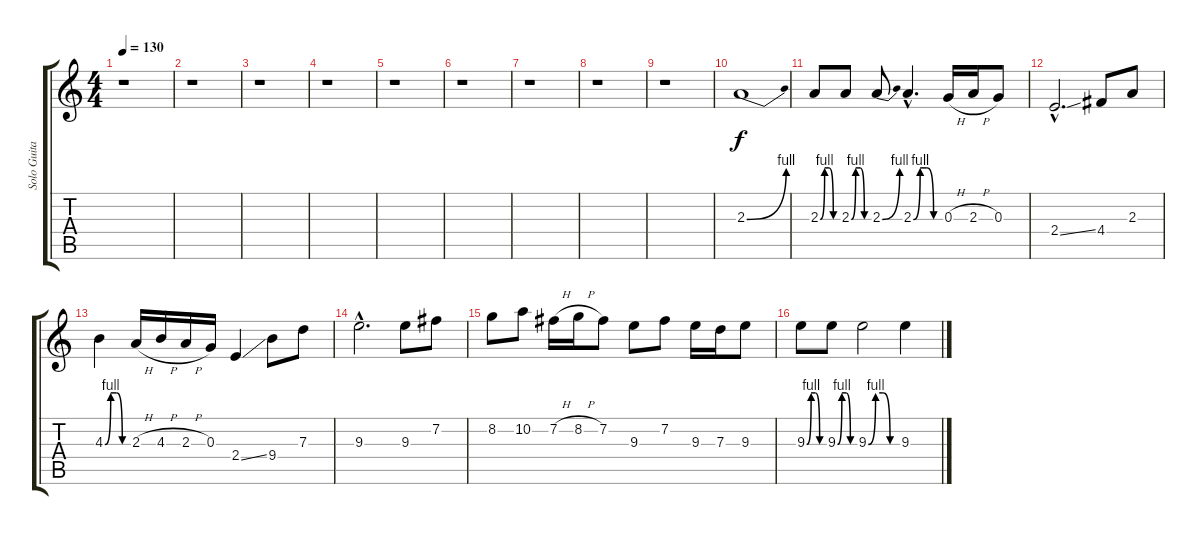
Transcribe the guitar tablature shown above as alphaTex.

\track ("Solo Guitare Electrique" "Solo Guita") {instrument distortionguitar}
\staff {score tabs}
\tuning (E4 B3 G3 D3 A2 E2) {hide}
\ts (4 4)
\tempo 130
\clef g2
\ks c
r.1{dy f} |
r.1 |
r.1 |
r.1 |
r.1 |
r.1 |
r.1 |
r.1 |
r.1 |
2.3{be (bend 0 0 60 4)}.1 |
2.3{be (custom 0 0 15 4 30 4 45 0 60 0)}.8 2.3{be (custom 0 0 15 4 30 4 45 0 60 0)}.8 2.3{be (bend 0 0 60 4)}.8 2.3{be (custom 0 0 15 4 30 4 45 0 60 0) hac}.4{d} 0.3{h}.16 2.3{h}.16 0.3.8 |
2.4{ss hac}.2{d} 4.4.8 2.3.8 |
4.3{be (custom 0 0 15 4 30 4 45 0 60 0)}.4 2.3{h}.16 4.3{h}.16 2.3{h}.16 0.3.16 2.4{ss}.4 9.4.8 7.3.8 |
9.3{hac}.2{d} 9.3.8 7.2.8 |
8.2.8 10.2.8 7.2{h}.16 8.2{h}.16 7.2.8 9.3.8 7.2.8 9.3.16 7.3.16 9.3.8 |
9.3{be (custom 0 0 15 4 30 4 45 0 60 0)}.8 9.3{be (custom 0 0 15 4 30 4 45 0 60 0)}.8 9.3{be (custom 0 0 15 4 30 4 45 0 60 0)}.2 9.3.4
